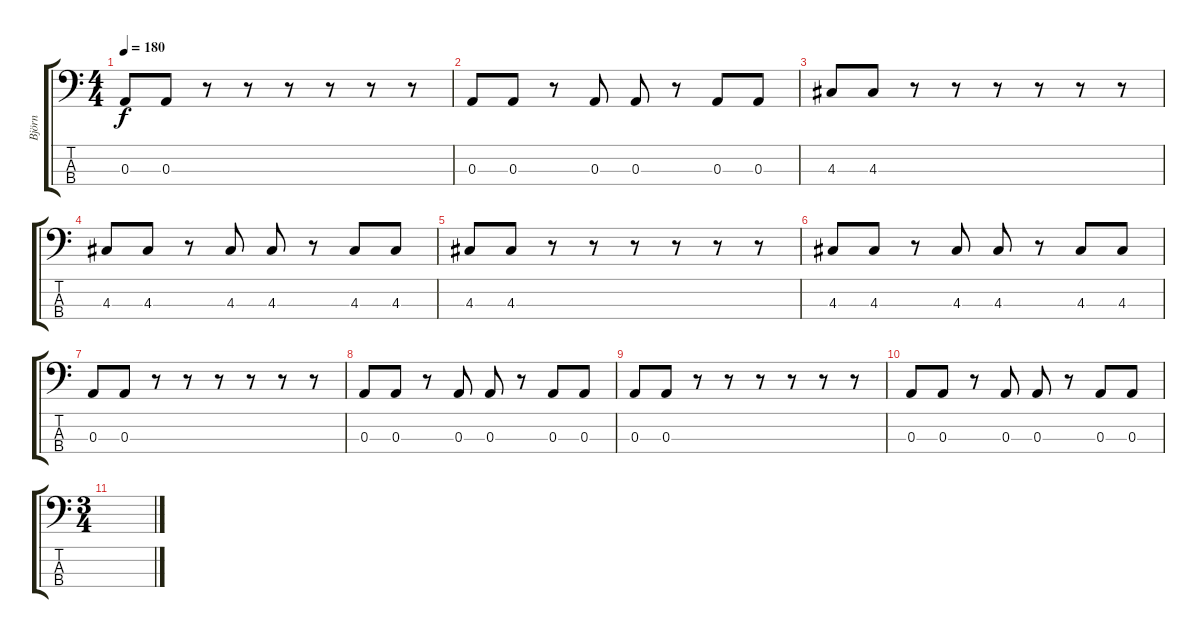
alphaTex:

\track ("Björn" "Björn") {instrument electricbassfinger}
\staff {score tabs}
\tuning (G2 D2 A1 D1) {hide}
\ts (4 4)
\tempo 180
\clef f4
\ks c
0.3.8{dy f} 0.3.8 r.8 r.8 r.8 r.8 r.8 r.8 |
0.3.8 0.3.8 r.8 0.3.8 0.3.8 r.8 0.3.8 0.3.8 |
4.3.8 4.3.8 r.8 r.8 r.8 r.8 r.8 r.8 |
4.3.8 4.3.8 r.8 4.3.8 4.3.8 r.8 4.3.8 4.3.8 |
4.3.8 4.3.8 r.8 r.8 r.8 r.8 r.8 r.8 |
4.3.8 4.3.8 r.8 4.3.8 4.3.8 r.8 4.3.8 4.3.8 |
0.3.8 0.3.8 r.8 r.8 r.8 r.8 r.8 r.8 |
0.3.8 0.3.8 r.8 0.3.8 0.3.8 r.8 0.3.8 0.3.8 |
0.3.8 0.3.8 r.8 r.8 r.8 r.8 r.8 r.8 |
0.3.8 0.3.8 r.8 0.3.8 0.3.8 r.8 0.3.8 0.3.8 |
\ts (3 4)
